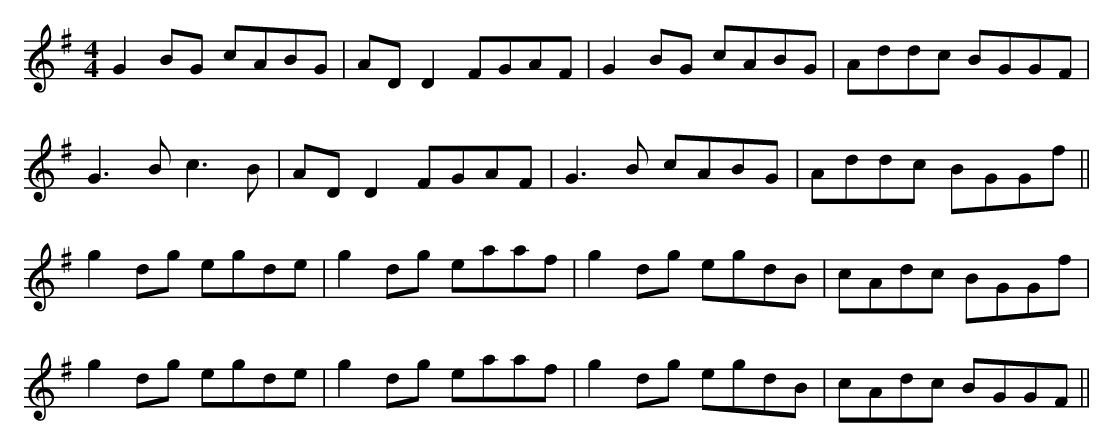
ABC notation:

X:1
M:4/4
K:G
G2 BG cABG|AD D2 FGAF|G2 BG cABG|Addc BGGF|
G3B c3B|AD D2 FGAF|G3B cABG|Addc BGGf||
g2dg egde|g2dg eaaf|g2dg egdB|cAdc BGGf|
g2dg egde|g2dg eaaf|g2dg egdB|cAdc BGGF||
